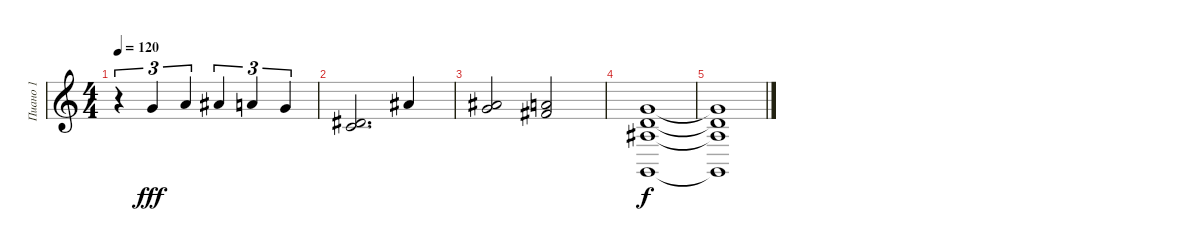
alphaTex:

\track ("Пиано 1" "Пиано 1") {instrument electricgrandpiano}
\staff {score}
\tuning (E4 B3 G3 D3 A2 E2) {hide}
\ts (4 4)
\tempo 120
\clef g2
\ks c
r.4{tu (3 2) dy fff} 3.1.4{tu (3 2)} 5.1.4{tu (3 2)} 6.1.4{tu (3 2)} 5.1.4{tu (3 2)} 3.1.4{tu (3 2)} |
(1.2 8.3).2{d} 11.2.4 |
(11.2 12.3).2 (10.2 11.3).2 |
(8.2 7.3 8.4 3.6).1{bd 120 dy f volume 0} |
(8.2{t} 7.3{t} 8.4{t} 3.6{t}).1
